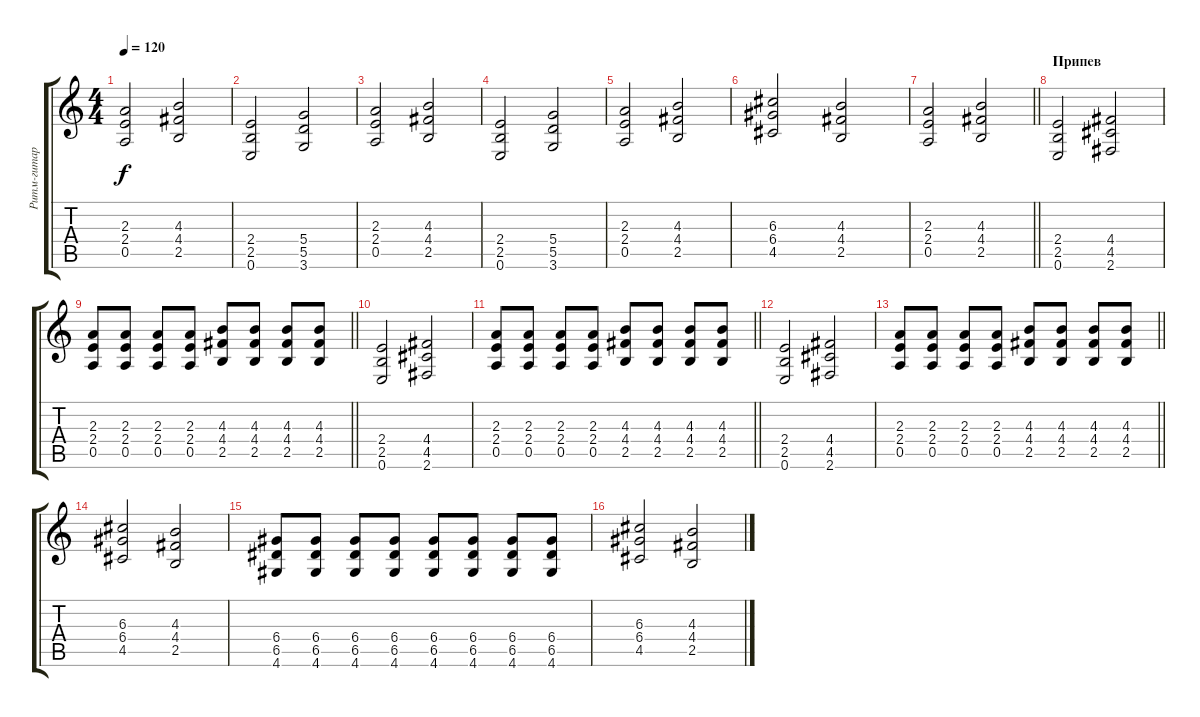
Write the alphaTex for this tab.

\track ("Ритм-гитара" "Ритм-гитар") {instrument overdrivenguitar}
\staff {score tabs}
\tuning (E4 B3 G3 D3 A2 E2) {hide}
\ts (4 4)
\tempo 120
\clef g2
\ks c
(2.3 2.4 0.5).2{dy f} (4.3 4.4 2.5).2 |
(2.4 2.5 0.6).2 (5.4 5.5 3.6).2 |
(2.3 2.4 0.5).2 (4.3 4.4 2.5).2 |
(2.4 2.5 0.6).2 (5.4 5.5 3.6).2 |
(2.3 2.4 0.5).2 (4.3 4.4 2.5).2 |
(6.3 6.4 4.5).2 (4.3 4.4 2.5).2 |
\barLineRight lightlight
(2.3 2.4 0.5).2 (4.3 4.4 2.5).2 |
\section ("" "Припев")
(2.4 2.5 0.6).2 (4.4 4.5 2.6).2 |
\barLineRight lightlight
(2.3 2.4 0.5).8 (2.3 2.4 0.5).8 (2.3 2.4 0.5).8 (2.3 2.4 0.5).8 (4.3 4.4 2.5).8 (4.3 4.4 2.5).8 (4.3 4.4 2.5).8 (4.3 4.4 2.5).8 |
(2.4 2.5 0.6).2 (4.4 4.5 2.6).2 |
\barLineRight lightlight
(2.3 2.4 0.5).8 (2.3 2.4 0.5).8 (2.3 2.4 0.5).8 (2.3 2.4 0.5).8 (4.3 4.4 2.5).8 (4.3 4.4 2.5).8 (4.3 4.4 2.5).8 (4.3 4.4 2.5).8 |
(2.4 2.5 0.6).2 (4.4 4.5 2.6).2 |
\barLineRight lightlight
(2.3 2.4 0.5).8 (2.3 2.4 0.5).8 (2.3 2.4 0.5).8 (2.3 2.4 0.5).8 (4.3 4.4 2.5).8 (4.3 4.4 2.5).8 (4.3 4.4 2.5).8 (4.3 4.4 2.5).8 |
(6.3 6.4 4.5).2 (4.3 4.4 2.5).2 |
(6.4 6.5 4.6).8 (6.4 6.5 4.6).8 (6.4 6.5 4.6).8 (6.4 6.5 4.6).8 (6.4 6.5 4.6).8 (6.4 6.5 4.6).8 (6.4 6.5 4.6).8 (6.4 6.5 4.6).8 |
(6.3 6.4 4.5).2 (4.3 4.4 2.5).2
